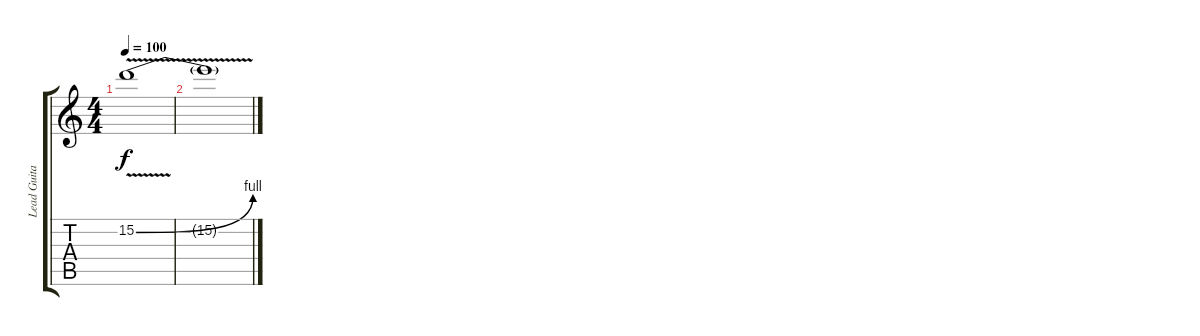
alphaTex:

\track ("Lead Guitar" "Lead Guita") {instrument overdrivenguitar}
\staff {score tabs}
\tuning (E4 B3 G3 D3 A2 E2) {hide}
\ts (4 4)
\tempo 100
\clef g2
\ks c
15.2{be (bend 0 0 60 4) v}.1{dy f} |
15.2{t}.1
